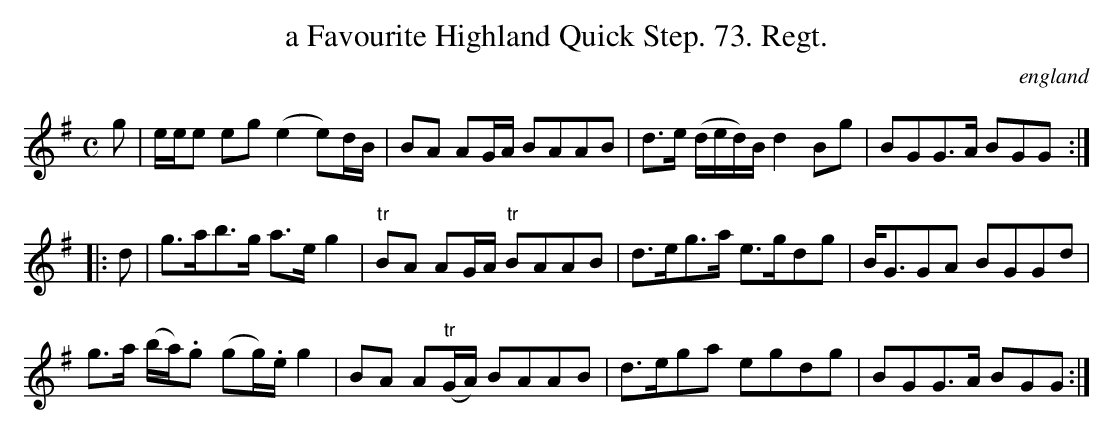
X:1
T:a Favourite Highland Quick Step. 73. Regt.
O:england
M:C
K:G
g|\
e/e/e eg (e2 e)d/B/|BA AG/A/ BAAB|\
d>e (d/e/d/)B/ d2Bg| BGG>A BGG::
d|\
g>ab>g a>eg2| "tr"BA AG/A/ "tr"BAAB|\
d>eg>a e>gdg| B<GGA BGGd|
g>a (b/a/).g (gg/).e/ g2| BA A"tr"(G/A/) BAAB|\
d>ega egdg| BGG>A BGG:|
